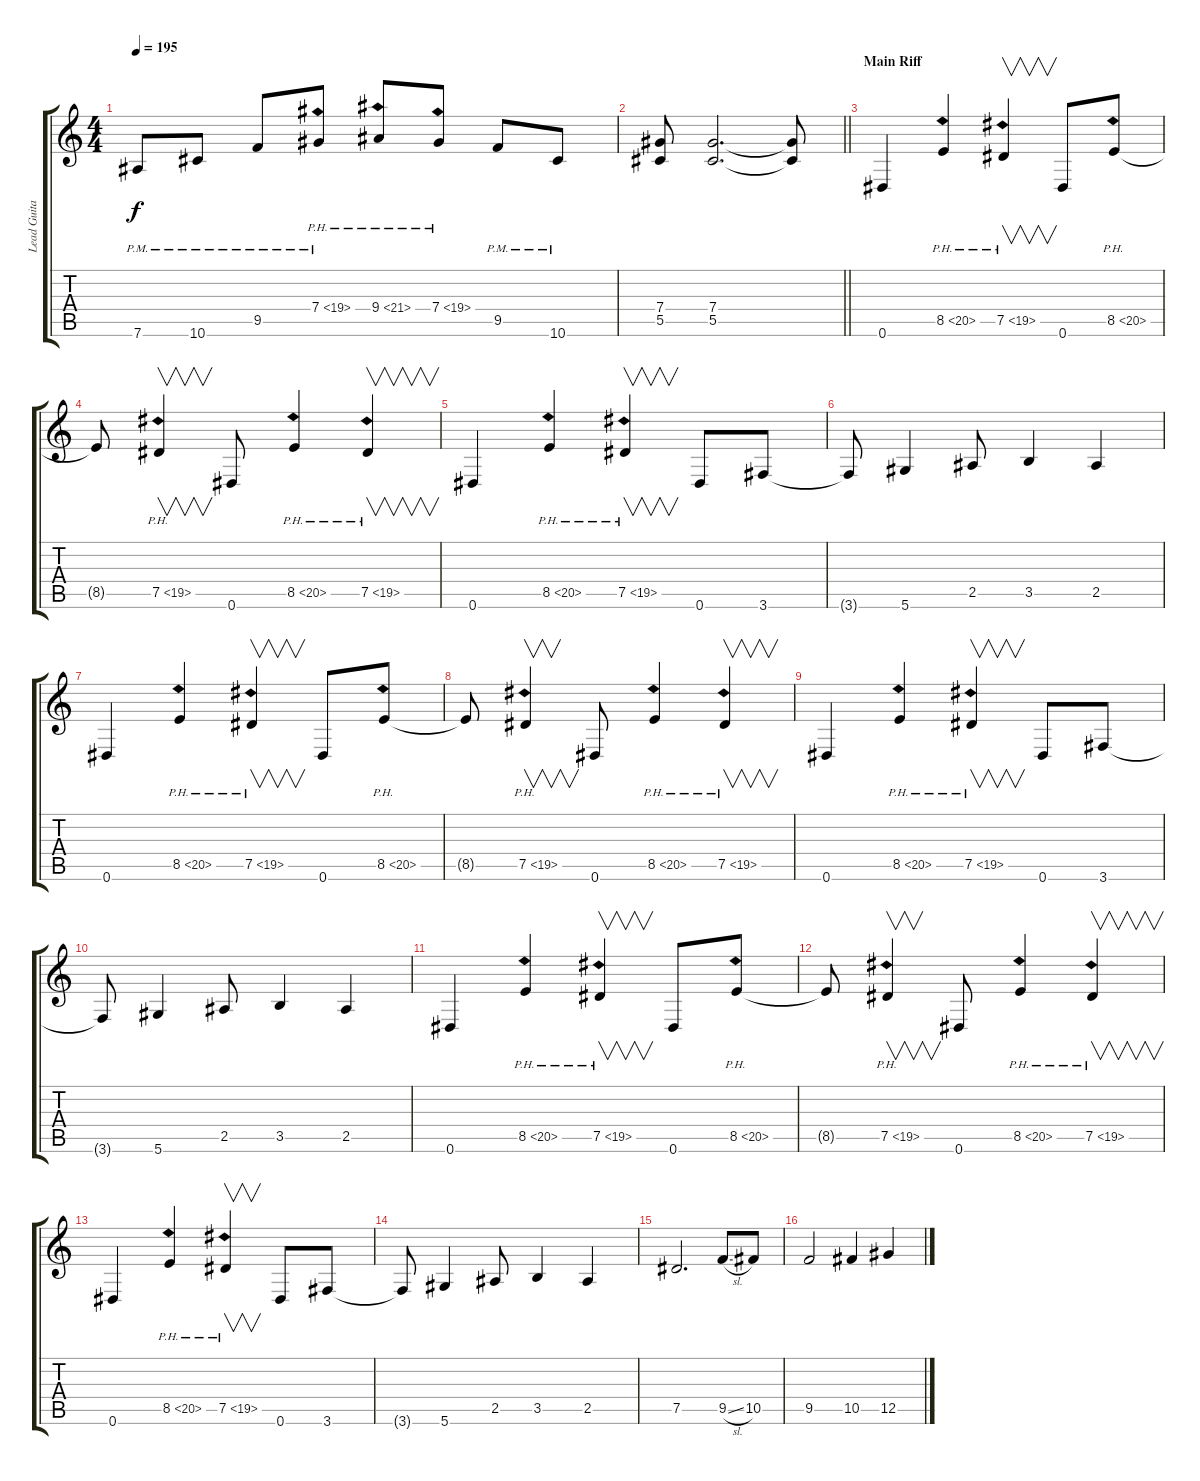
\track ("Lead Guitar" "Lead Guita") {instrument distortionguitar}
\staff {score tabs}
\tuning (Eb4 Bb3 Gb3 Db3 Ab2 Eb2) {hide}
\ts (4 4)
\tempo 195
\clef g2
\ks c
7.6{pm}.8{dy f} 10.6{pm}.8 9.5{pm}.8 7.4{ph 12 pm}.8 9.4{ph 12}.8 7.4{ph 12}.8 9.5{pm}.8 10.6{pm}.8 |
\barLineRight lightlight
(7.4 5.5).8 (7.4 5.5).2{d} (7.4{t} 5.5{t}).8 |
\section ("" "Main Riff")
0.6.4 8.5{ph 12}.4 7.5{ph 12}.4{v} 0.6.8 8.5{ph 12}.8 |
8.5{t}.8 7.5{ph 12}.4{v} 0.6.8 8.5{ph 12}.4 7.5{ph 12}.4{v} |
0.6.4 8.5{ph 12}.4 7.5{ph 12}.4{v} 0.6.8 3.6.8 |
3.6{t}.8 5.6.4 2.5.8 3.5.4 2.5.4 |
0.6.4 8.5{ph 12}.4 7.5{ph 12}.4{v} 0.6.8 8.5{ph 12}.8 |
8.5{t}.8 7.5{ph 12}.4{v} 0.6.8 8.5{ph 12}.4 7.5{ph 12}.4{v} |
0.6.4 8.5{ph 12}.4 7.5{ph 12}.4{v} 0.6.8 3.6.8 |
3.6{t}.8 5.6.4 2.5.8 3.5.4 2.5.4 |
0.6.4 8.5{ph 12}.4 7.5{ph 12}.4{v} 0.6.8 8.5{ph 12}.8 |
8.5{t}.8 7.5{ph 12}.4{v} 0.6.8 8.5{ph 12}.4 7.5{ph 12}.4{v} |
0.6.4 8.5{ph 12}.4 7.5{ph 12}.4{v} 0.6.8 3.6.8 |
3.6{t}.8 5.6.4 2.5.8 3.5.4 2.5.4 |
7.5.2{d} 9.5{sl}.8 10.5.8 |
9.5.2 10.5.4 12.5{h}.4
